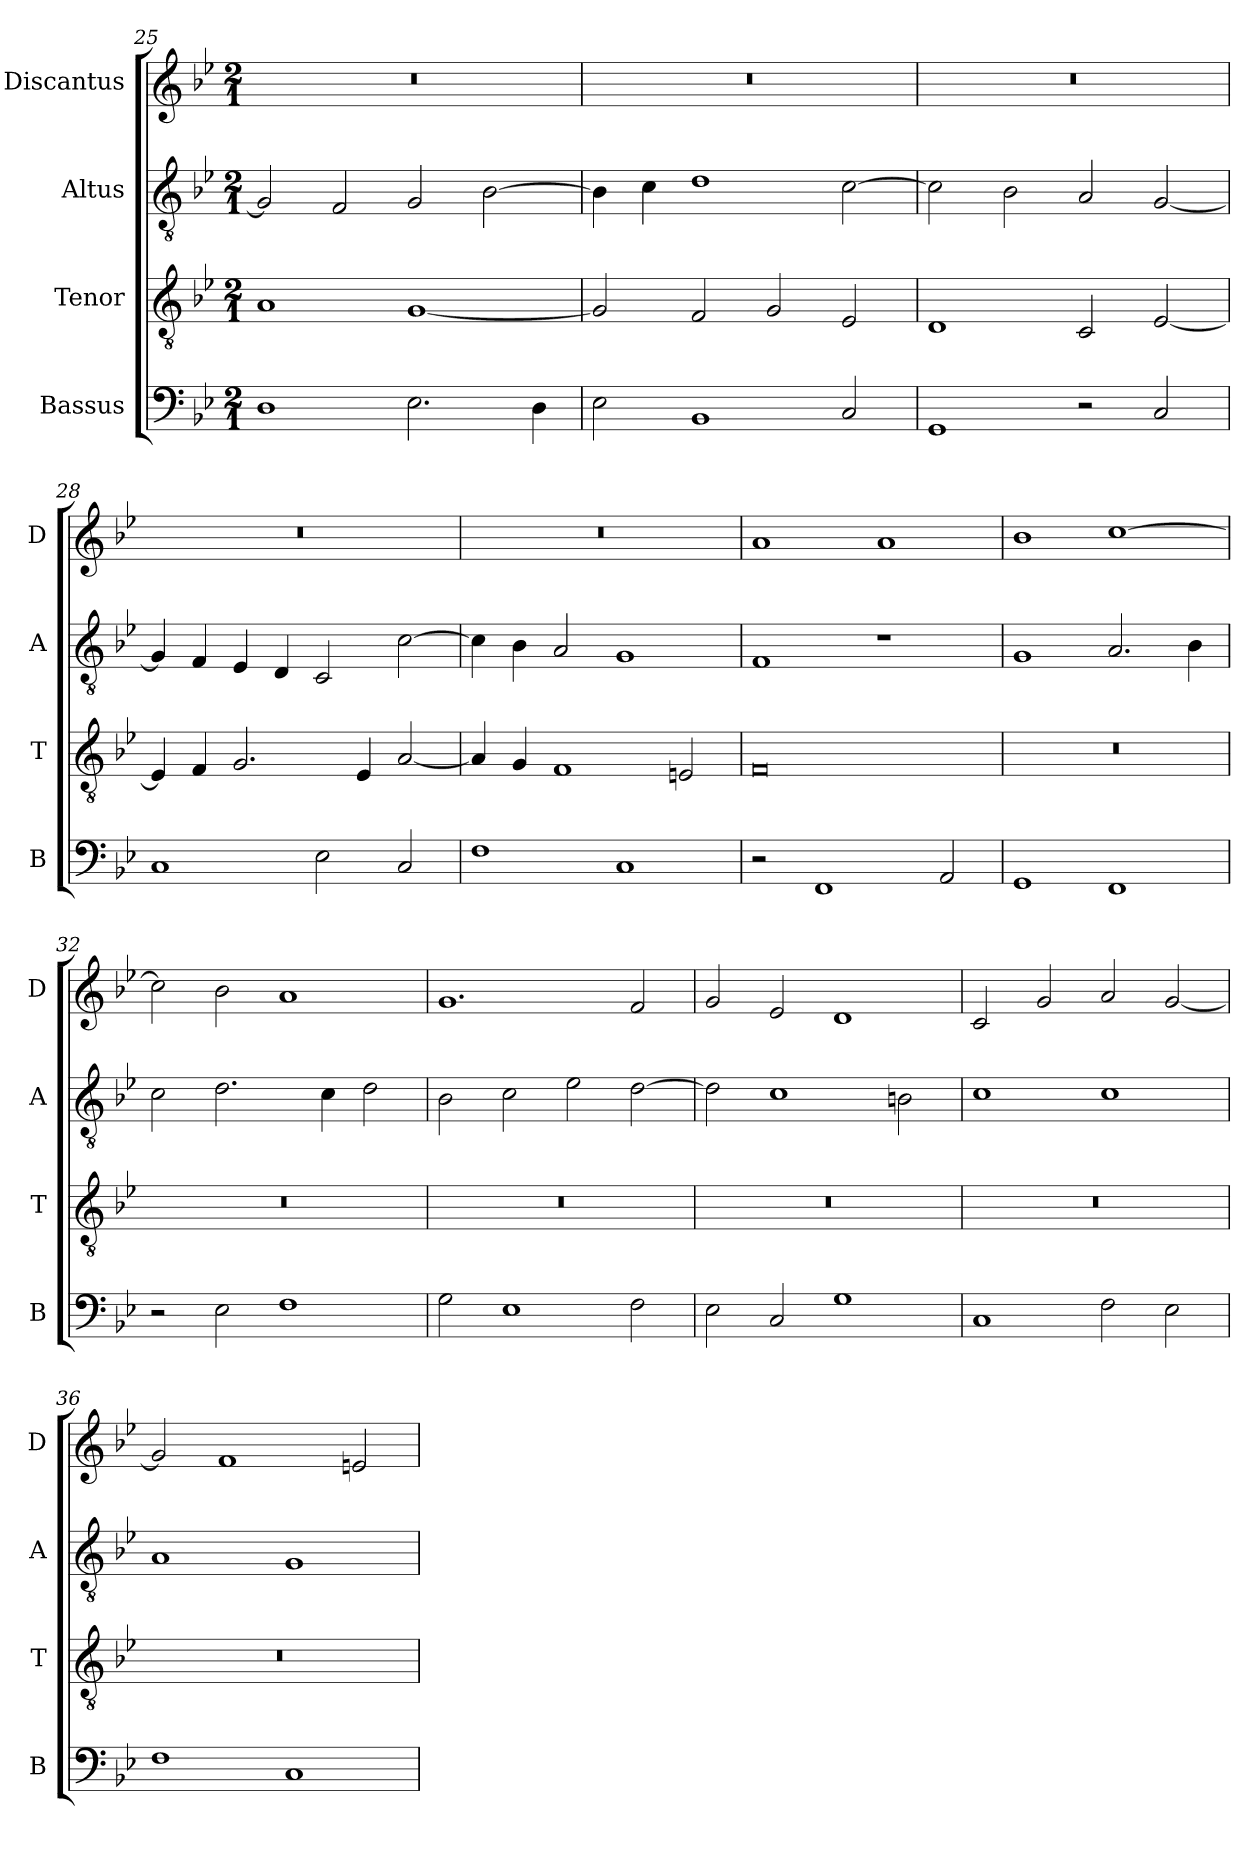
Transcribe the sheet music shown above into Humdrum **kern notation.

**kern	**kern	**kern	**kern
*part4	*part3	*part2	*part1
*staff4	*staff3	*staff2	*staff1
*I"Bassus	*I"Tenor	*I"Altus	*I"Discantus
*I'B	*I'T	*I'A	*I'D
*clefF4	*clefGv2	*clefGv2	*clefG2
*k[b-e-]	*k[b-e-]	*k[b-e-]	*k[b-e-]
*M2/1	*M2/1	*M2/1	*M2/1
=25	=25	=25	=25
1D	1A	2G]	0r
.	.	2F	.
2.E-	[1G	2G	.
.	.	[2B-	.
4D	.	.	.
=26	=26	=26	=26
2E-	2G]	4B-]	0r
.	.	4c	.
1BB-	2F	1d	.
.	2G	.	.
2C	2E-	[2c	.
=27	=27	=27	=27
1GG	1D	2c]	0r
.	.	2B-	.
2r	2C	2A	.
2C	[2E-	[2G	.
=28	=28	=28	=28
1C	4E-]	4G]	0r
.	4F	4F	.
.	2.G	4E-	.
.	.	4D	.
2E-	.	2C	.
.	4E-	.	.
2C	[2A	[2c	.
=29	=29	=29	=29
1F	4A]	4c]	0r
.	4G	4B-	.
.	1F	2A	.
1C	.	1G	.
.	2En	.	.
=30	=30	=30	=30
2r	0F	1F	1a
1FF	.	.	.
.	.	1r	1a
2AA	.	.	.
=31	=31	=31	=31
1GG	0r	1G	1b-
1FF	.	2.A	[1cc
.	.	4B-	.
=32	=32	=32	=32
2r	0r	2c	2cc]
2E-	.	2.d	2b-
1F	.	.	1a
.	.	4c	.
.	.	2d	.
=33	=33	=33	=33
2G	0r	2B-	1.g
1E-	.	2c	.
.	.	2e-	.
2F	.	[2d	2f
=34	=34	=34	=34
2E-	0r	2d]	2g
2C	.	1c	2e-
1G	.	.	1d
.	.	2Bn	.
=35	=35	=35	=35
1C	0r	1c	2c
.	.	.	2g
2F	.	1c	2a
2E-	.	.	[2g
=36	=36	=36	=36
1F	0r	1A	2g]
.	.	.	1f
1C	.	1G	.
.	.	.	2en
=	=	=	=
*-	*-	*-	*-
